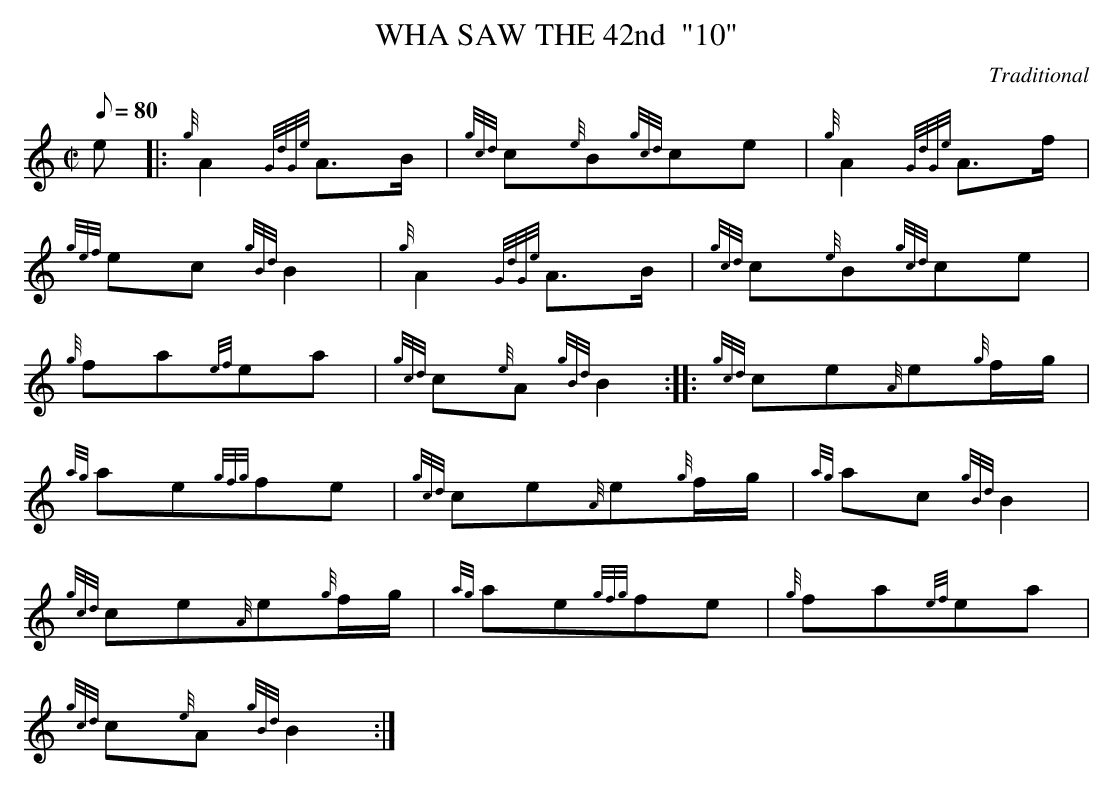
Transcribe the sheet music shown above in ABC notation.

X:1
T:WHA SAW THE 42nd  "10"
M:C|
L:1/8
Q:80
C:Traditional
K:HP
e |: \
{g}A2{GdGe}A3/2B/2 | \
{gcd}c{e}B{gcd}ce | \
{g}A2{GdGe}A3/2f/2 |
{gef}ec{gBd}B2 | \
{g}A2{GdGe}A3/2B/2 | \
{gcd}c{e}B{gcd}ce |
{g}fa{ef}ea | \
{gcd}c{e}A{gBd}B2 :: \
{gcd}ce{A}e{g}f/2g/2 |
{ag}ae{gfg}fe | \
{gcd}ce{A}e{g}f/2g/2 | \
{ag}ac{gBd}B2 |
{gcd}ce{A}e{g}f/2g/2 | \
{ag}ae{gfg}fe | \
{g}fa{ef}ea |
{gcd}c{e}A{gBd}B2 :|
